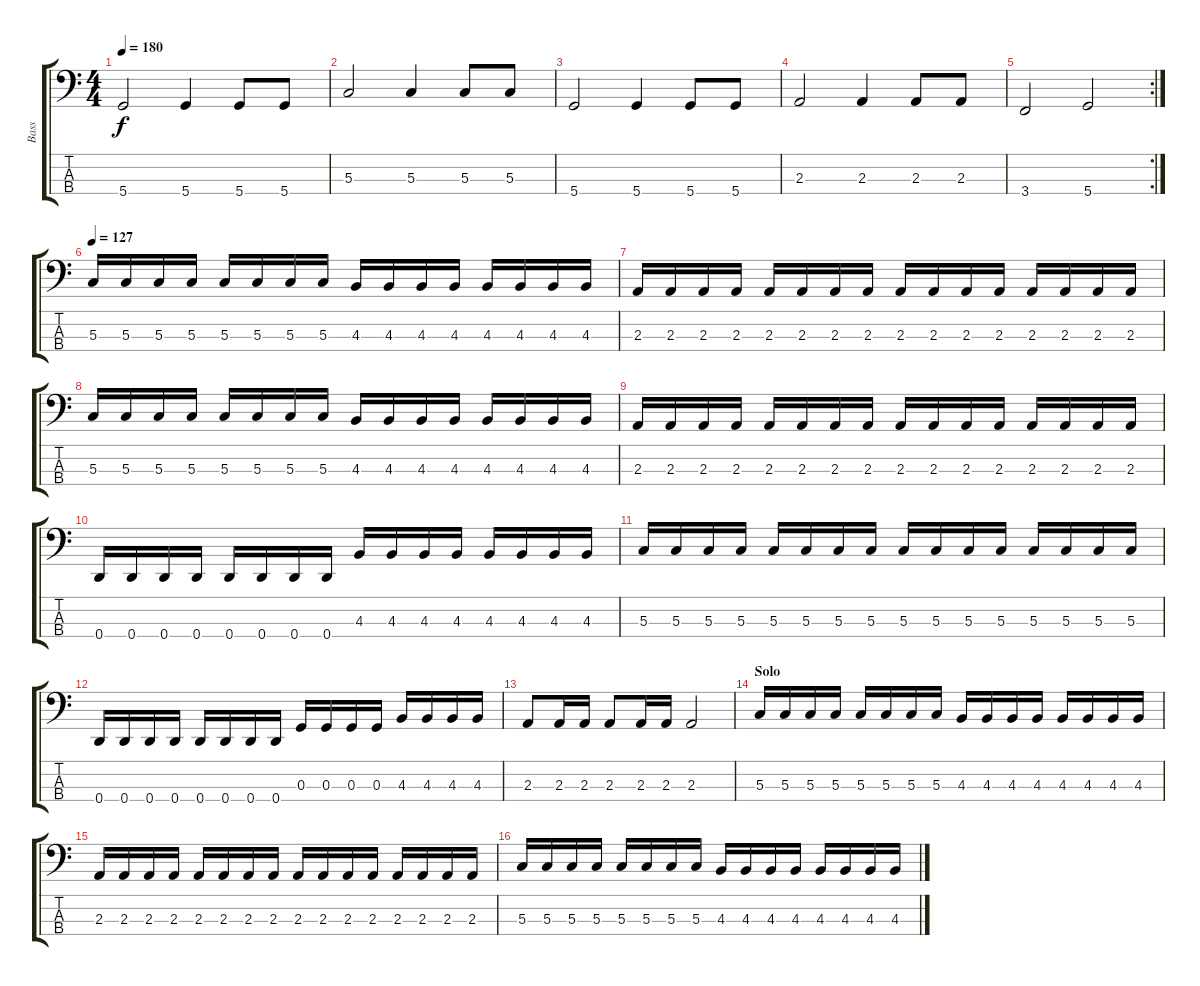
\track ("Bass" "Bass") {instrument electricbasspick}
\staff {score tabs}
\tuning (F2 C2 G1 D1) {hide}
\ts (4 4)
\tempo 180
\clef f4
\ks c
5.4.2{dy f} 5.4.4 5.4.8 5.4.8 |
5.3.2 5.3.4 5.3.8 5.3.8 |
5.4.2 5.4.4 5.4.8 5.4.8 |
2.3.2 2.3.4 2.3.8 2.3.8 |
\rc 2
3.4.2 5.4.2 |
\tempo 127
5.3.16 5.3.16 5.3.16 5.3.16 5.3.16 5.3.16 5.3.16 5.3.16 4.3.16 4.3.16 4.3.16 4.3.16 4.3.16 4.3.16 4.3.16 4.3.16 |
2.3.16 2.3.16 2.3.16 2.3.16 2.3.16 2.3.16 2.3.16 2.3.16 2.3.16 2.3.16 2.3.16 2.3.16 2.3.16 2.3.16 2.3.16 2.3.16 |
5.3.16 5.3.16 5.3.16 5.3.16 5.3.16 5.3.16 5.3.16 5.3.16 4.3.16 4.3.16 4.3.16 4.3.16 4.3.16 4.3.16 4.3.16 4.3.16 |
2.3.16 2.3.16 2.3.16 2.3.16 2.3.16 2.3.16 2.3.16 2.3.16 2.3.16 2.3.16 2.3.16 2.3.16 2.3.16 2.3.16 2.3.16 2.3.16 |
0.4.16 0.4.16 0.4.16 0.4.16 0.4.16 0.4.16 0.4.16 0.4.16 4.3.16 4.3.16 4.3.16 4.3.16 4.3.16 4.3.16 4.3.16 4.3.16 |
5.3.16 5.3.16 5.3.16 5.3.16 5.3.16 5.3.16 5.3.16 5.3.16 5.3.16 5.3.16 5.3.16 5.3.16 5.3.16 5.3.16 5.3.16 5.3.16 |
0.4.16 0.4.16 0.4.16 0.4.16 0.4.16 0.4.16 0.4.16 0.4.16 0.3.16 0.3.16 0.3.16 0.3.16 4.3.16 4.3.16 4.3.16 4.3.16 |
2.3.8 2.3.16 2.3.16 2.3.8 2.3.16 2.3.16 2.3.2 |
\section ("" "Solo")
5.3.16 5.3.16 5.3.16 5.3.16 5.3.16 5.3.16 5.3.16 5.3.16 4.3.16 4.3.16 4.3.16 4.3.16 4.3.16 4.3.16 4.3.16 4.3.16 |
2.3.16 2.3.16 2.3.16 2.3.16 2.3.16 2.3.16 2.3.16 2.3.16 2.3.16 2.3.16 2.3.16 2.3.16 2.3.16 2.3.16 2.3.16 2.3.16 |
5.3.16 5.3.16 5.3.16 5.3.16 5.3.16 5.3.16 5.3.16 5.3.16 4.3.16 4.3.16 4.3.16 4.3.16 4.3.16 4.3.16 4.3.16 4.3.16
